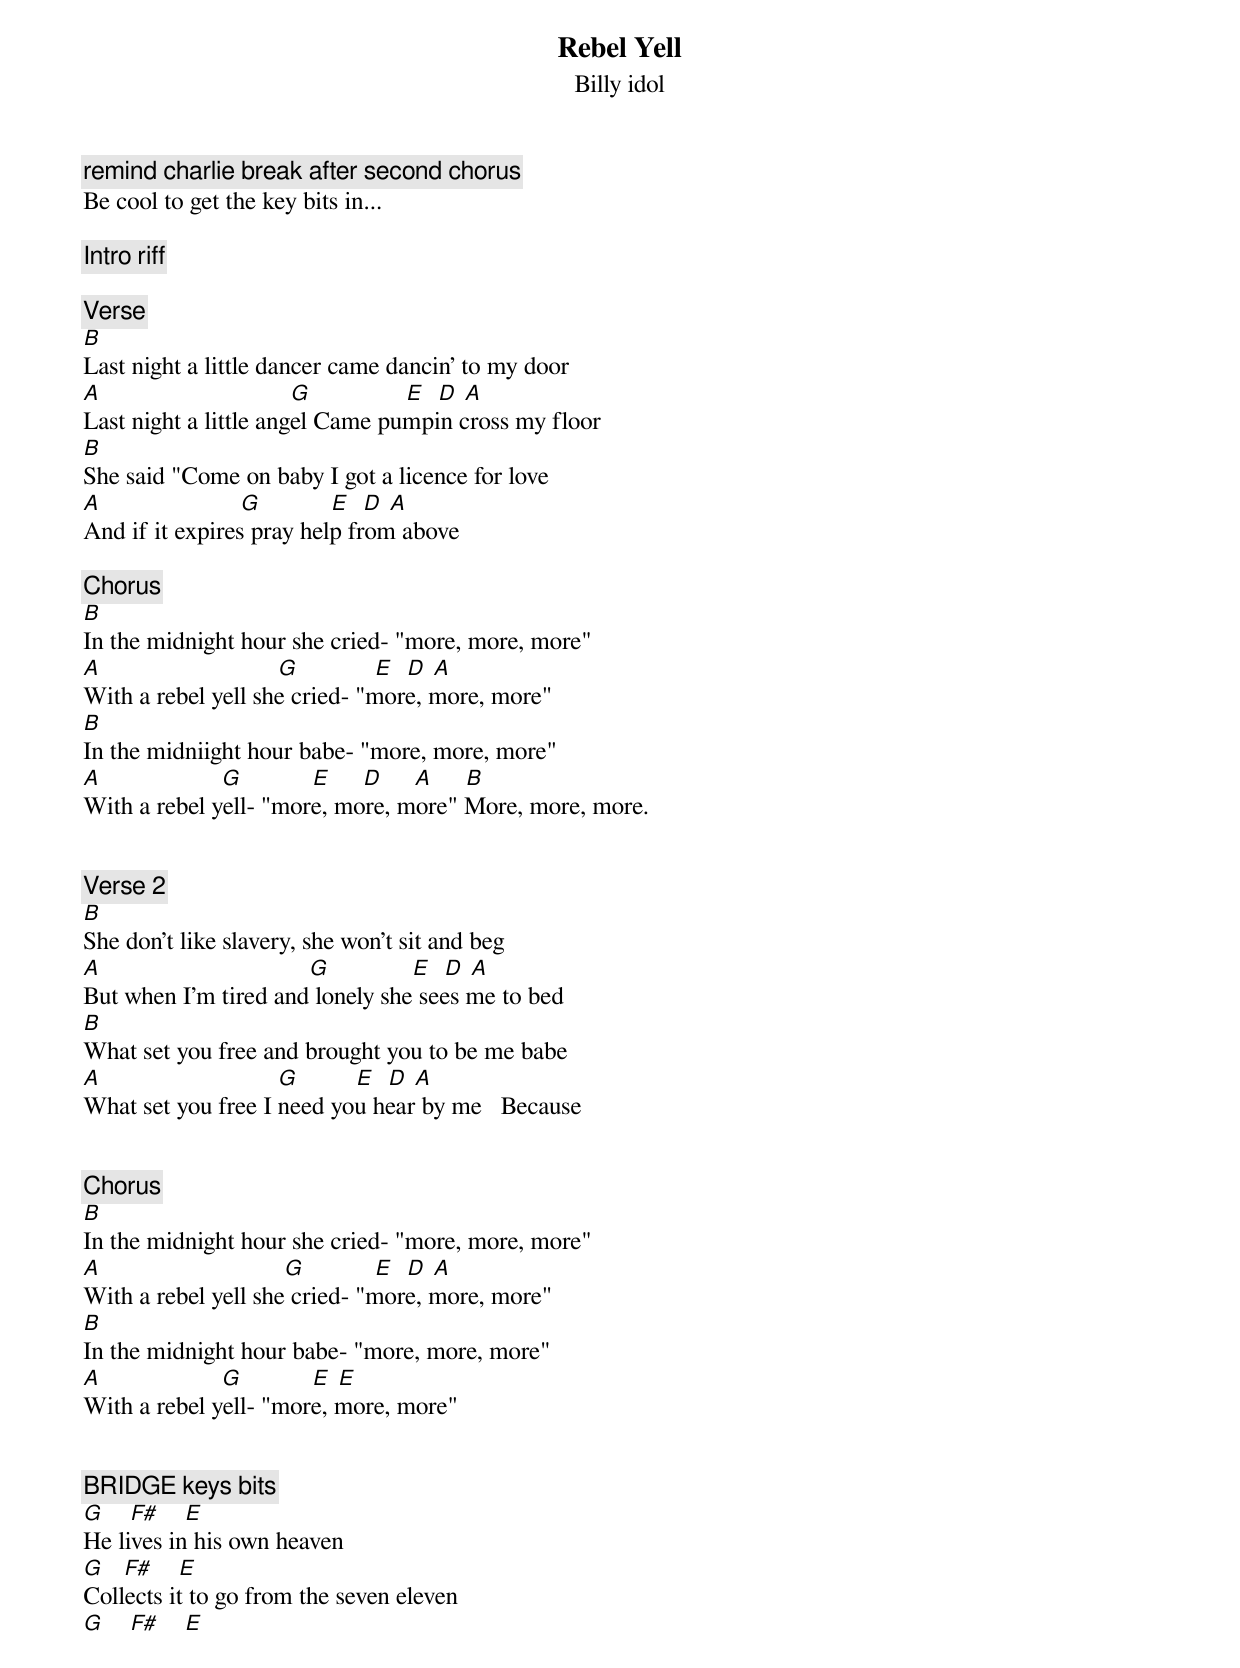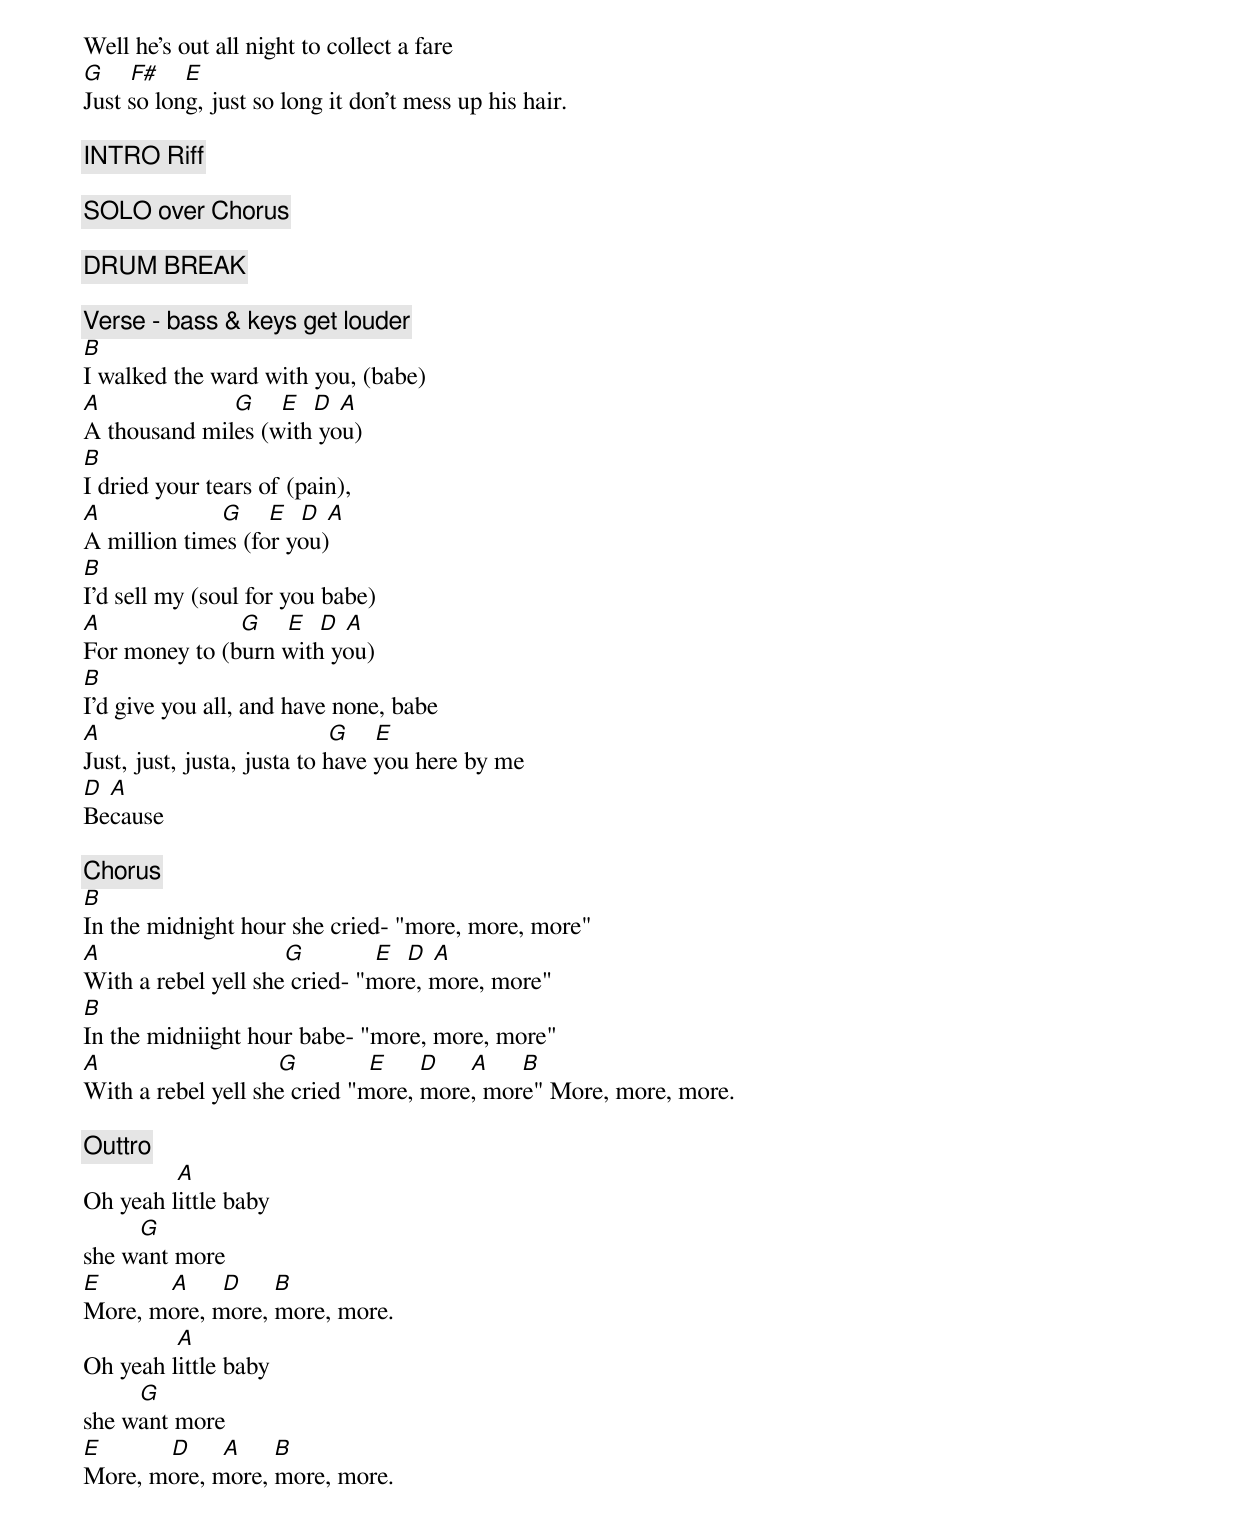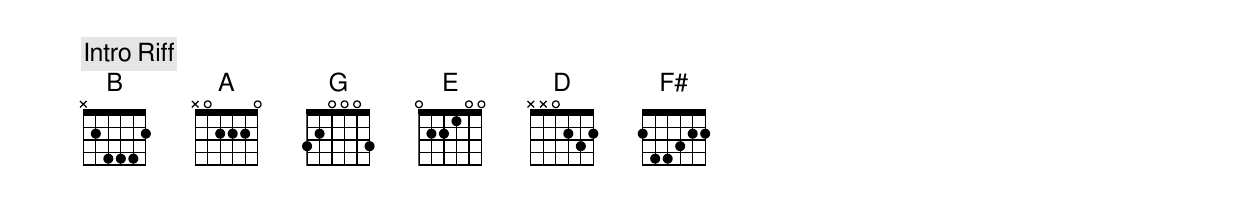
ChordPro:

{t: Rebel Yell}
{st: Billy idol}

{c:remind charlie break after second chorus}
Be cool to get the key bits in...

{c: Intro riff}

{c: Verse}
[B]
Last night a little dancer came dancin' to my door
[A]                              [G]               [E]  [D] [A]
Last night a little angel Came pumpin cross my floor
[B]
She said "Come on baby I got a licence for love
[A]                      [G]           [E]  [D] [A]
And if it expires pray help from above

{c: Chorus}
[B]
In the midnight hour she cried- "more, more, more"
[A]                            [G]            [E]  [D] [A]
With a rebel yell she cried- "more, more, more"
[B]
In the midniight hour babe- "more, more, more"
[A]                   [G]           [E]     [D]     [A]     [B]
With a rebel yell- "more, more, more" More, more, more.


{c: Verse 2}
[B]
She don't like slavery, she won't sit and beg
[A]                                 [G]             [E]  [D] [A]
But when I'm tired and lonely she sees me to bed
[B]
What set you free and brought you to be me babe
[A]                            [G]         [E]  [D] [A]
What set you free I need you hear by me   Because


{c: Chorus}
[B]
In the midnight hour she cried- "more, more, more"
[A]                             [G]           [E]  [D] [A]
With a rebel yell she cried- "more, more, more"
[B]
In the midnight hour babe- "more, more, more"
[A]                   [G]           [E] [E]
With a rebel yell- "more, more, more"


{c: BRIDGE keys bits}
[G]    [F#]    [E]
He lives in his own heaven
[G]   [F#]    [E]
Collects it to go from the seven eleven
[G]    [F#]    [E]
Well he's out all night to collect a fare
[G]    [F#]    [E]
Just so long, just so long it don't mess up his hair.

{c: INTRO Riff}

{c: SOLO over Chorus}

{c: DRUM BREAK}

{c: Verse - bass & keys get louder}
[B]
I walked the ward with you, (babe)
[A]                     [G]    [E]  [D] [A]
A thousand miles (with you)
[B]
I dried your tears of (pain),
[A]                   [G]    [E]  [D] [A]
A million times (for you)
[B]
I'd sell my (soul for you babe)
[A]                      [G]    [E]  [D] [A]
For money to (burn with you)
[B]
I'd give you all, and have none, babe
[A]                                    [G]    [E]
Just, just, justa, justa to have you here by me
[D] [A]
Because

{c: Chorus}
[B]
In the midnight hour she cried- "more, more, more"
[A]                             [G]           [E]  [D] [A]
With a rebel yell she cried- "more, more, more"
[B]
In the midniight hour babe- "more, more, more"
[A]                            [G]           [E]     [D]     [A]     [B]
With a rebel yell she cried "more, more, more" More, more, more.

{c: Outtro}
               [A]
Oh yeah little baby
         [G]
she want more
[E]           [A]     [D]     [B]
More, more, more, more, more.
               [A]
Oh yeah little baby
         [G]
she want more
[E]           [D]     [A]     [B]
More, more, more, more, more.

{c: Intro Riff}
